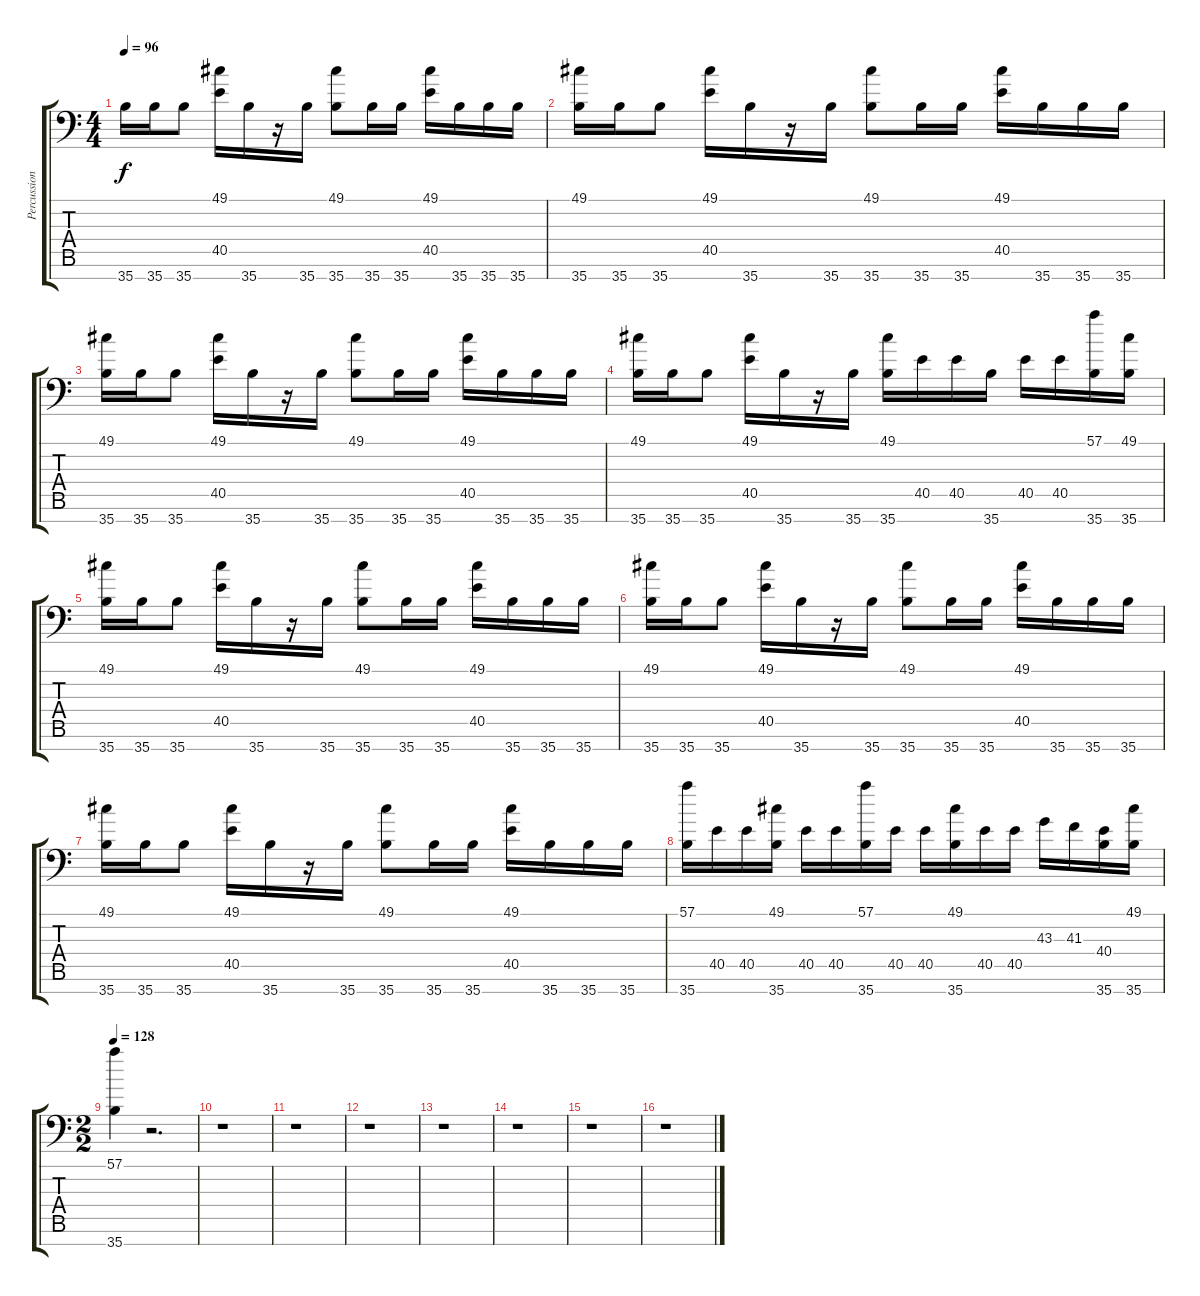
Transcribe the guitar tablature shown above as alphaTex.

\track ("Percussion" "Percussion") {instrument acousticgrandpiano}
\staff {score tabs}
\tuning (C-1 C-1 C-1 C-1 C-1 C-1 C-1) {hide}
\ts (4 4)
\tempo 96
\clef f4
\ks c
35.7.16{dy f} 35.7.16 35.7.8 (49.1 40.5).16 35.7.16 r.16 35.7.16 (49.1 35.7).8 35.7.16 35.7.16 (49.1 40.5).16 35.7.16 35.7.16 35.7.16 |
(49.1 35.7).16 35.7.16 35.7.8 (49.1 40.5).16 35.7.16 r.16 35.7.16 (49.1 35.7).8 35.7.16 35.7.16 (49.1 40.5).16 35.7.16 35.7.16 35.7.16 |
(49.1 35.7).16 35.7.16 35.7.8 (49.1 40.5).16 35.7.16 r.16 35.7.16 (49.1 35.7).8 35.7.16 35.7.16 (49.1 40.5).16 35.7.16 35.7.16 35.7.16 |
(49.1 35.7).16 35.7.16 35.7.8 (49.1 40.5).16 35.7.16 r.16 35.7.16 (49.1 35.7).16 40.5.16 40.5.16 35.7.16 40.5.16 40.5.16 (57.1 35.7).16 (49.1 35.7).16 |
(49.1 35.7).16 35.7.16 35.7.8 (49.1 40.5).16 35.7.16 r.16 35.7.16 (49.1 35.7).8 35.7.16 35.7.16 (49.1 40.5).16 35.7.16 35.7.16 35.7.16 |
(49.1 35.7).16 35.7.16 35.7.8 (49.1 40.5).16 35.7.16 r.16 35.7.16 (49.1 35.7).8 35.7.16 35.7.16 (49.1 40.5).16 35.7.16 35.7.16 35.7.16 |
(49.1 35.7).16 35.7.16 35.7.8 (49.1 40.5).16 35.7.16 r.16 35.7.16 (49.1 35.7).8 35.7.16 35.7.16 (49.1 40.5).16 35.7.16 35.7.16 35.7.16 |
(57.1 35.7).16 40.5.16 40.5.16 (49.1 35.7).16 40.5.16 40.5.16 (57.1 35.7).16 40.5.16 40.5.16 (49.1 35.7).16 40.5.16 40.5.16 43.3.16 41.3.16 (40.4 35.7).16 (49.1 35.7).16 |
\ts (2 2)
\tempo 128
(57.1 35.7).4 r.2{d} |
r.1 |
r.1 |
r.1 |
r.1 |
r.1 |
r.1 |
r.1
